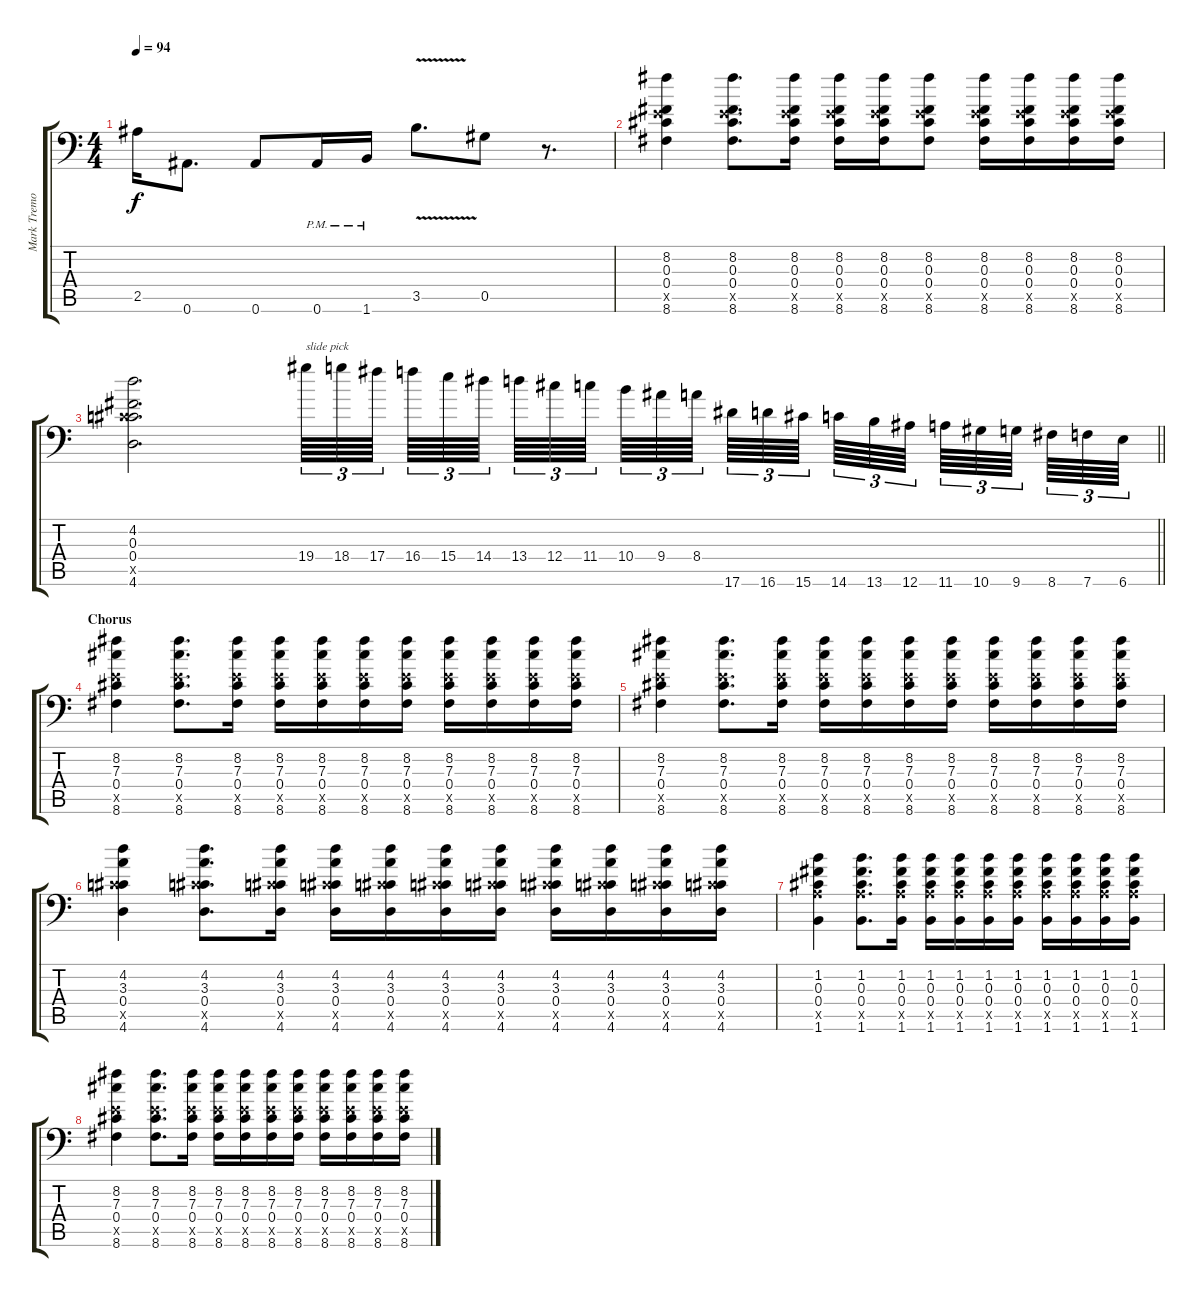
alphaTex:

\track ("Mark Tremonti" "Mark Tremo") {instrument distortionguitar}
\staff {score tabs}
\tuning (Eb4 Bb3 Gb3 Db3 Ab2 Bb1) {hide}
\ts (4 4)
\tempo 94
\clef f4
\ks c
2.5.16{dy f} 0.6.8{d} 0.6.8 0.6{pm}.16 1.6{pm}.16 3.5{v}.8{d} 0.5.8 r.8{d} |
(8.2 0.3 0.4 8.5{x} 8.6).4 (8.2 0.3 0.4 8.5{x} 8.6).8{d} (8.2 0.3 0.4 8.5{x} 8.6).16 (8.2 0.3 0.4 8.5{x} 8.6).16 (8.2 0.3 0.4 8.5{x} 8.6).16 (8.2 0.3 0.4 8.5{x} 8.6).8 (8.2 0.3 0.4 8.5{x} 8.6).16 (8.2 0.3 0.4 8.5{x} 8.6).16 (8.2 0.3 0.4 8.5{x} 8.6).16 (8.2 0.3 0.4 8.5{x} 8.6).16 |
\barLineRight lightlight
(4.2 0.3 0.4 4.5{x} 4.6).2{d} 19.4.64{tu (3 2) txt "slide pick" instrument guitarfretnoise} 18.4.64{tu (3 2)} 17.4.64{tu (3 2) beam splitsecondary} 16.4.64{tu (3 2)} 15.4.64{tu (3 2)} 14.4.64{tu (3 2) beam splitsecondary} 13.4.64{tu (3 2)} 12.4.64{tu (3 2)} 11.4.64{tu (3 2) beam splitsecondary} 10.4.64{tu (3 2)} 9.4.64{tu (3 2)} 8.4.64{tu (3 2) beam splitsecondary} 17.6.64{tu (3 2)} 16.6.64{tu (3 2)} 15.6.64{tu (3 2) beam splitsecondary} 14.6.64{tu (3 2)} 13.6.64{tu (3 2)} 12.6.64{tu (3 2) beam splitsecondary} 11.6.64{tu (3 2)} 10.6.64{tu (3 2)} 9.6.64{tu (3 2) beam splitsecondary} 8.6.64{tu (3 2)} 7.6.64{tu (3 2)} 6.6.64{tu (3 2)} |
\section ("" "Chorus")
(8.2 7.3 0.4 8.5{x} 8.6).4{instrument distortionguitar} (8.2 7.3 0.4 8.5{x} 8.6).8{d} (8.2 7.3 0.4 8.5{x} 8.6).16 (8.2 7.3 0.4 8.5{x} 8.6).16 (8.2 7.3 0.4 8.5{x} 8.6).16 (8.2 7.3 0.4 8.5{x} 8.6).16 (8.2 7.3 0.4 8.5{x} 8.6).16 (8.2 7.3 0.4 8.5{x} 8.6).16 (8.2 7.3 0.4 8.5{x} 8.6).16 (8.2 7.3 0.4 8.5{x} 8.6).16 (8.2 7.3 0.4 8.5{x} 8.6).16 |
(8.2 7.3 0.4 8.5{x} 8.6).4 (8.2 7.3 0.4 8.5{x} 8.6).8{d} (8.2 7.3 0.4 8.5{x} 8.6).16 (8.2 7.3 0.4 8.5{x} 8.6).16 (8.2 7.3 0.4 8.5{x} 8.6).16 (8.2 7.3 0.4 8.5{x} 8.6).16 (8.2 7.3 0.4 8.5{x} 8.6).16 (8.2 7.3 0.4 8.5{x} 8.6).16 (8.2 7.3 0.4 8.5{x} 8.6).16 (8.2 7.3 0.4 8.5{x} 8.6).16 (8.2 7.3 0.4 8.5{x} 8.6).16 |
(4.2 3.3 0.4 4.5{x} 4.6).4 (4.2 3.3 0.4 4.5{x} 4.6).8{d} (4.2 3.3 0.4 4.5{x} 4.6).16 (4.2 3.3 0.4 4.5{x} 4.6).16 (4.2 3.3 0.4 4.5{x} 4.6).16 (4.2 3.3 0.4 4.5{x} 4.6).16 (4.2 3.3 0.4 4.5{x} 4.6).16 (4.2 3.3 0.4 4.5{x} 4.6).16 (4.2 3.3 0.4 4.5{x} 4.6).16 (4.2 3.3 0.4 4.5{x} 4.6).16 (4.2 3.3 0.4 4.5{x} 4.6).16 |
(1.2 0.3 0.4 1.5{x} 1.6).4 (1.2 0.3 0.4 1.5{x} 1.6).8{d} (1.2 0.3 0.4 1.5{x} 1.6).16 (1.2 0.3 0.4 1.5{x} 1.6).16 (1.2 0.3 0.4 1.5{x} 1.6).16 (1.2 0.3 0.4 1.5{x} 1.6).16 (1.2 0.3 0.4 1.5{x} 1.6).16 (1.2 0.3 0.4 1.5{x} 1.6).16 (1.2 0.3 0.4 1.5{x} 1.6).16 (1.2 0.3 0.4 1.5{x} 1.6).16 (1.2 0.3 0.4 1.5{x} 1.6).16 |
(8.2 7.3 0.4 8.5{x} 8.6).4 (8.2 7.3 0.4 8.5{x} 8.6).8{d} (8.2 7.3 0.4 8.5{x} 8.6).16 (8.2 7.3 0.4 8.5{x} 8.6).16 (8.2 7.3 0.4 8.5{x} 8.6).16 (8.2 7.3 0.4 8.5{x} 8.6).16 (8.2 7.3 0.4 8.5{x} 8.6).16 (8.2 7.3 0.4 8.5{x} 8.6).16 (8.2 7.3 0.4 8.5{x} 8.6).16 (8.2 7.3 0.4 8.5{x} 8.6).16 (8.2 7.3 0.4 8.5{x} 8.6).16
